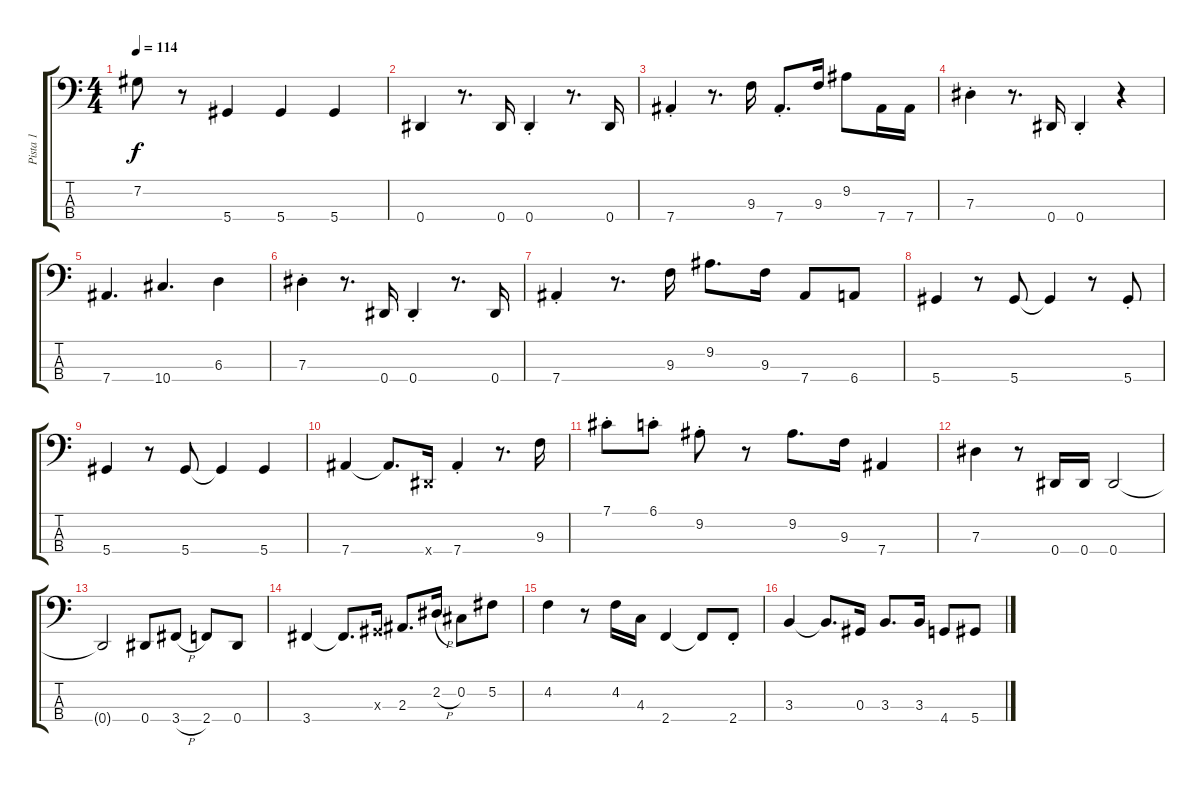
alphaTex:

\track ("Pista 1" "Pista 1") {instrument electricbassfinger}
\staff {score tabs}
\tuning (Gb2 Db2 Ab1 Eb1) {hide}
\ts (4 4)
\tempo 114
\clef f4
\ks c
7.2{t}.8{dy f} r.8 5.4.4 5.4.4 5.4.4 |
0.4.4 r.8{d} 0.4.16 0.4{st}.4 r.8{d} 0.4.16 |
7.4{st}.4 r.8{d} 9.3.16 7.4{st}.8{d} 9.3.16 9.2.8 7.4.16 7.4.16 |
7.3{st}.4 r.8{d} 0.4.16 0.4{st}.4 r.4 |
7.4.4{d} 10.4.4{d} 6.3.4 |
7.3{st}.4 r.8{d} 0.4.16 0.4{st}.4 r.8{d} 0.4.16 |
7.4{st}.4 r.8{d} 9.3.16 9.2.8{d} 9.3.16 7.4.8 6.4.8 |
5.4.4 r.8 5.4.8 5.4{t}.4 r.8 5.4{st}.8 |
5.4.4 r.8 5.4.8 5.4{t}.4 5.4.4 |
7.4.4 7.4{t}.8{d} 0.4{x}.16 7.4{st}.4 r.8{d} 9.3.16 |
7.1{st}.8 6.1{st}.8 9.2{st}.8 r.8 9.2.8{d} 9.3.16 7.4.4 |
7.3.4 r.8 0.4.16 0.4.16 0.4.2 |
0.4{t}.2 0.4.8 3.4{h}.8 2.4.8 0.4.8 |
3.4.4 3.4{t}.8{d} 0.3{x}.16 2.3.8{d} 2.2{h}.16 0.2.8 5.2.8 |
4.2.4 r.8 4.2.16 4.3.16 2.4.4 2.4{t}.8 2.4{st}.8 |
3.3.4 3.3{t}.8{d} 0.3.16 3.3.8{d} 3.3.16 4.4.8 5.4.8
